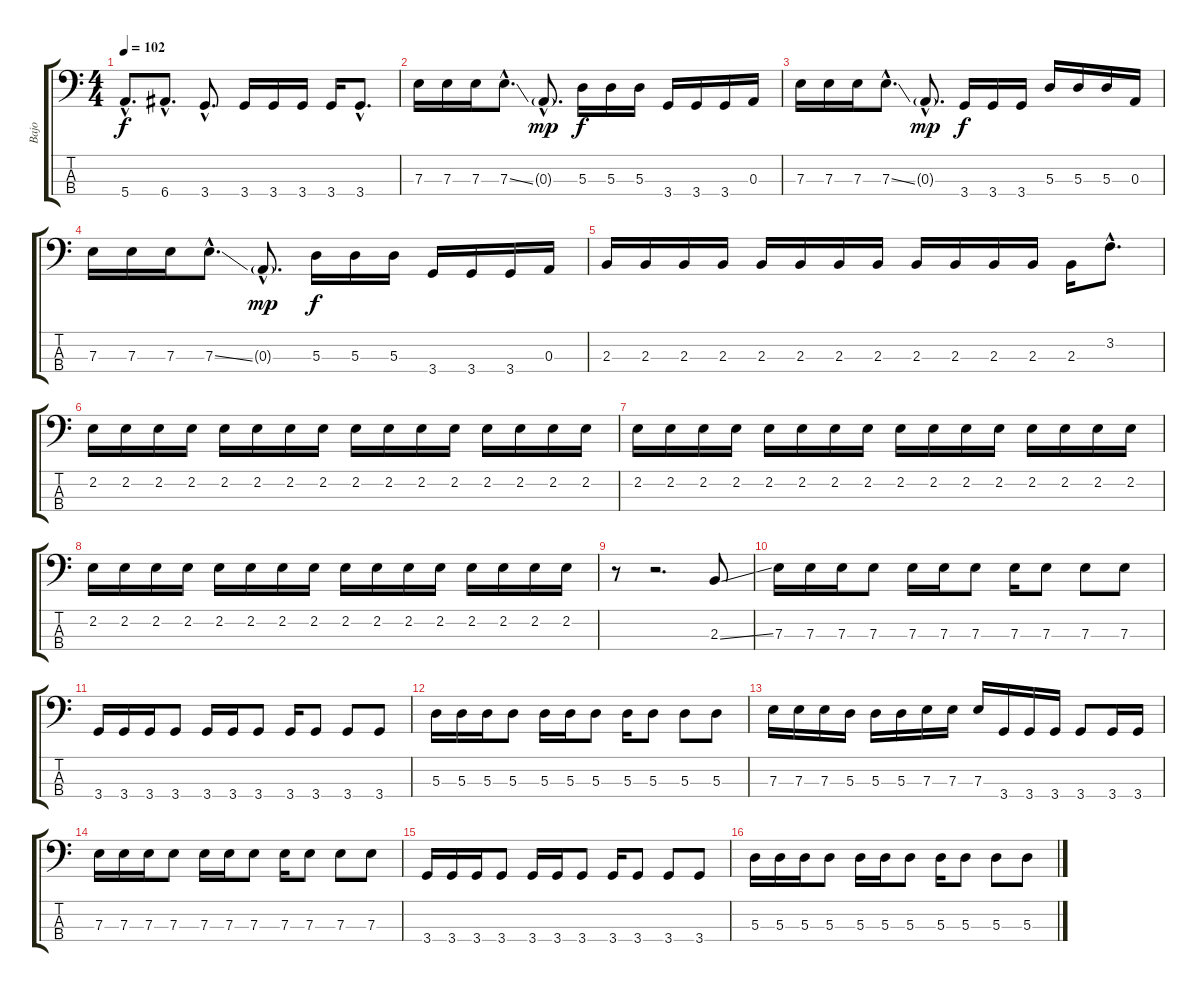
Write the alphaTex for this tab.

\track ("Bajo" "Bajo") {instrument electricbassfinger}
\staff {score tabs}
\tuning (G2 D2 A1 E1) {hide}
\ts (4 4)
\tempo 102
\clef f4
\ks c
5.4{hac}.8{d dy f} 6.4{hac}.8{d} 3.4{hac}.8{d} 3.4.16 3.4.16 3.4.16 3.4.16 3.4{hac}.8{d} |
7.3.16 7.3.16 7.3.16 7.3{ss hac}.8{d} 0.3{g hac}.8{d dy mp} 5.3.16{dy f} 5.3.16 5.3.16 3.4.16 3.4.16 3.4.16 0.3.16 |
7.3.16 7.3.16 7.3.16 7.3{ss hac}.8{d} 0.3{g hac}.8{d dy mp} 3.4.16{dy f} 3.4.16 3.4.16 5.3.16 5.3.16 5.3.16 0.3.16 |
7.3.16 7.3.16 7.3.16 7.3{ss hac}.8{d} 0.3{g hac}.8{d dy mp} 5.3.16{dy f} 5.3.16 5.3.16 3.4.16 3.4.16 3.4.16 0.3.16 |
2.3.16 2.3.16 2.3.16 2.3.16 2.3.16 2.3.16 2.3.16 2.3.16 2.3.16 2.3.16 2.3.16 2.3.16 2.3.16 3.2{hac}.8{d} |
2.2.16 2.2.16 2.2.16 2.2.16 2.2.16 2.2.16 2.2.16 2.2.16 2.2.16 2.2.16 2.2.16 2.2.16 2.2.16 2.2.16 2.2.16 2.2.16 |
2.2.16 2.2.16 2.2.16 2.2.16 2.2.16 2.2.16 2.2.16 2.2.16 2.2.16 2.2.16 2.2.16 2.2.16 2.2.16 2.2.16 2.2.16 2.2.16 |
2.2.16 2.2.16 2.2.16 2.2.16 2.2.16 2.2.16 2.2.16 2.2.16 2.2.16 2.2.16 2.2.16 2.2.16 2.2.16 2.2.16 2.2.16 2.2.16 |
r.8 r.2{d} 2.3{ss}.8 |
7.3.16 7.3.16 7.3.16 7.3.8 7.3.16 7.3.16 7.3.8 7.3.16 7.3.8 7.3.8 7.3.8 |
3.4.16 3.4.16 3.4.16 3.4.8 3.4.16 3.4.16 3.4.8 3.4.16 3.4.8 3.4.8 3.4.8 |
5.3.16 5.3.16 5.3.16 5.3.8 5.3.16 5.3.16 5.3.8 5.3.16 5.3.8 5.3.8 5.3.8 |
7.3.16 7.3.16 7.3.16 5.3.16 5.3.16 5.3.16 7.3.16 7.3.16 7.3.16 3.4.16 3.4.16 3.4.16 3.4.8 3.4.16 3.4.16 |
7.3.16 7.3.16 7.3.16 7.3.8 7.3.16 7.3.16 7.3.8 7.3.16 7.3.8 7.3.8 7.3.8 |
3.4.16 3.4.16 3.4.16 3.4.8 3.4.16 3.4.16 3.4.8 3.4.16 3.4.8 3.4.8 3.4.8 |
5.3.16 5.3.16 5.3.16 5.3.8 5.3.16 5.3.16 5.3.8 5.3.16 5.3.8 5.3.8 5.3.8
